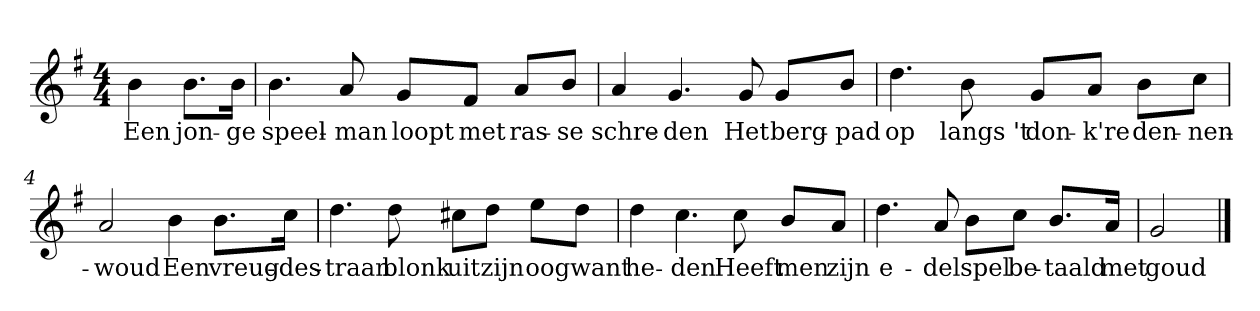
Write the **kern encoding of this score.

**kern	**text
*part1	*part1
*staff1	*staff1
*clefG2	*
*k[f#]	*
*G:	*
*M4/4	*
*MM120	*
=	=
4b	Een
8.b\L	jon-
16b\Jk	-ge
=1	=1
4.b	speel-
8a	-man
8g/L	loopt
8f#/J	met
8a/L	ras-
8b/J	-se
=2	=2
4a	schre-
4.g	-den
8g	Het
8g/L	berg-
8b/J	-pad
=3	=3
4.dd	op
8b	langs 't
8g/L	don-
8a/J	-k're
8b\L	den-
8cc\J	-nen-
=4	=4
2a	-woud
4b	Een
8.b\L	vreug-
16cc\Jk	-des-
=5	=5
4.dd	-traan
8dd	blonk
8cc#X\L	uit
8dd\J	zijn
8ee\L	oog
8dd\J	want
=6	=6
4dd	he-
4.cc	-den
8cc	Heeft
8b/L	men
8a/J	zijn
=7	=7
4.dd	e-
8a	-del
8b\L	spel
8cc\J	be-
8.b/L	-taald
16a/Jk	met
=8	=8
2g	goud
==	==
*-	*-
